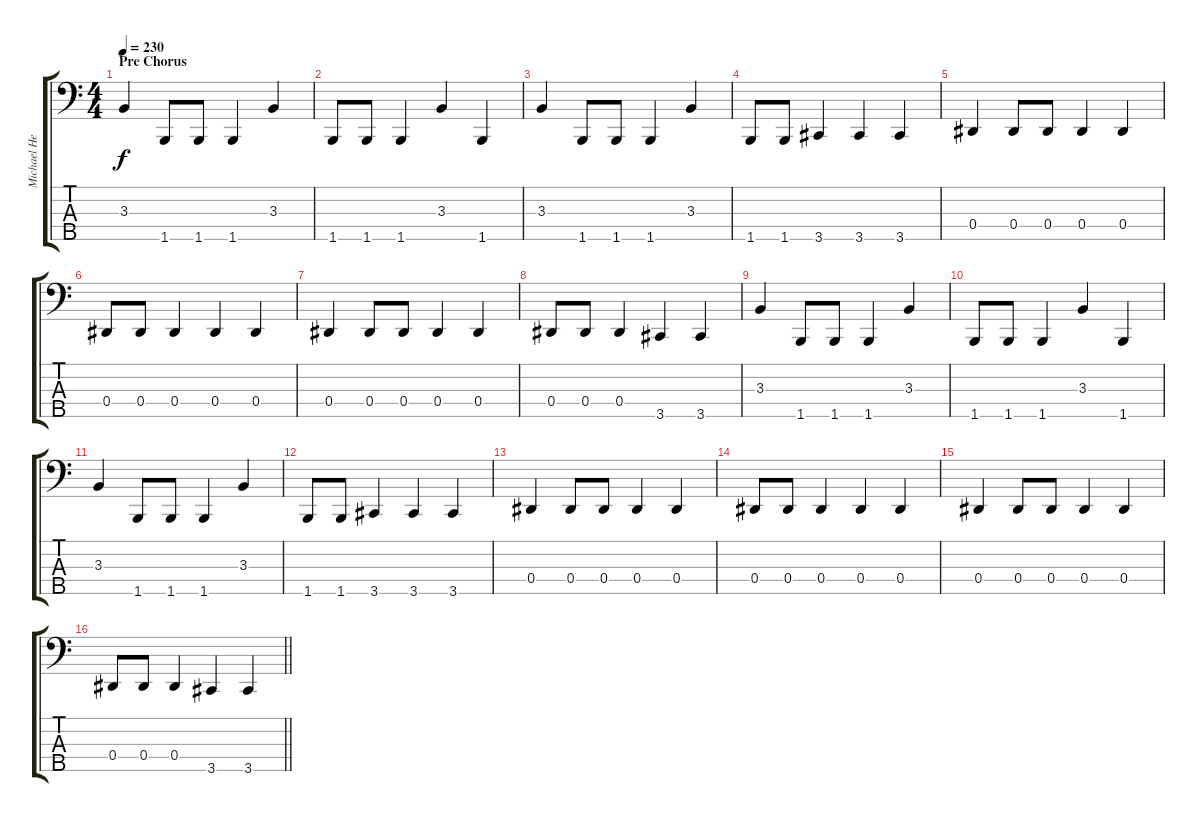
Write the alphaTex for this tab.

\track ("Michael Hedlund" "Michael He") {instrument electricbassfinger}
\staff {score tabs}
\tuning (Gb2 Db2 Ab1 Eb1 Bb0) {hide}
\ts (4 4)
\section ("" "Pre Chorus")
\tempo 230
\clef f4
\ks c
3.3.4{dy f} 1.5.8 1.5.8 1.5.4 3.3.4 |
1.5.8 1.5.8 1.5.4 3.3.4 1.5.4 |
3.3.4 1.5.8 1.5.8 1.5.4 3.3.4 |
1.5.8 1.5.8 3.5.4 3.5.4 3.5.4 |
0.4.4 0.4.8 0.4.8 0.4.4 0.4.4 |
0.4.8 0.4.8 0.4.4 0.4.4 0.4.4 |
0.4.4 0.4.8 0.4.8 0.4.4 0.4.4 |
0.4.8 0.4.8 0.4.4 3.5.4 3.5.4 |
3.3.4 1.5.8 1.5.8 1.5.4 3.3.4 |
1.5.8 1.5.8 1.5.4 3.3.4 1.5.4 |
3.3.4 1.5.8 1.5.8 1.5.4 3.3.4 |
1.5.8 1.5.8 3.5.4 3.5.4 3.5.4 |
0.4.4 0.4.8 0.4.8 0.4.4 0.4.4 |
0.4.8 0.4.8 0.4.4 0.4.4 0.4.4 |
0.4.4 0.4.8 0.4.8 0.4.4 0.4.4 |
\barLineRight lightlight
0.4.8 0.4.8 0.4.4 3.5.4 3.5.4
